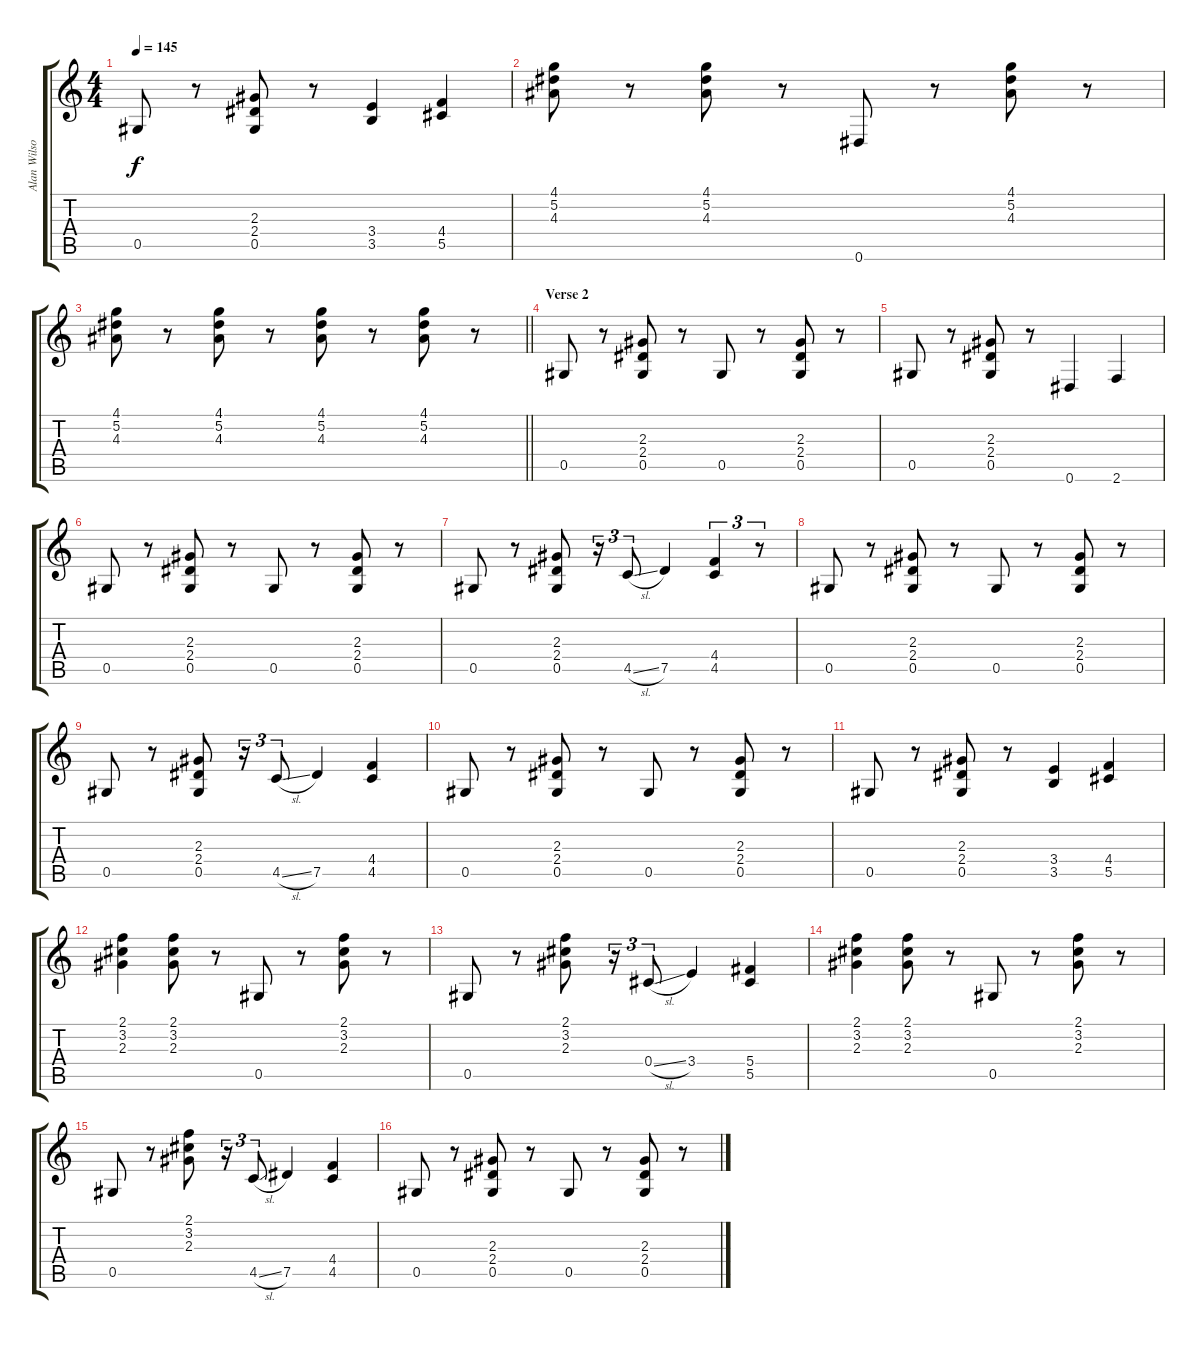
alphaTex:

\track ("Alan Wilson" "Alan Wilso") {instrument electricguitarclean}
\staff {score tabs}
\tuning (Eb4 Bb3 Gb3 Db3 Ab2 Eb2) {hide}
\ts (4 4)
\tempo 145
\clef g2
\ks c
0.5.8{dy f} r.8 (2.3 2.4 0.5).8 r.8 (3.4 3.5).4 (4.4 5.5).4 |
(4.1 5.2 4.3).8 r.8 (4.1 5.2 4.3).8 r.8 0.6.8 r.8 (4.1 5.2 4.3).8 r.8 |
\barLineRight lightlight
(4.1 5.2 4.3).8 r.8 (4.1 5.2 4.3).8 r.8 (4.1 5.2 4.3).8 r.8 (4.1 5.2 4.3).8 r.8 |
\section ("" "Verse 2")
0.5.8 r.8 (2.3 2.4 0.5).8 r.8 0.5.8 r.8 (2.3 2.4 0.5).8 r.8 |
0.5.8 r.8 (2.3 2.4 0.5).8 r.8 0.6.4 2.6.4 |
0.5.8 r.8 (2.3 2.4 0.5).8 r.8 0.5.8 r.8 (2.3 2.4 0.5).8 r.8 |
0.5.8 r.8 (2.3 2.4 0.5).8 r.16{tu (3 2)} 4.5{sl}.8{tu (3 2)} 7.5.4 (4.4 4.5).4{tu (3 2)} r.8{tu (3 2)} |
0.5.8 r.8 (2.3 2.4 0.5).8 r.8 0.5.8 r.8 (2.3 2.4 0.5).8 r.8 |
0.5.8 r.8 (2.3 2.4 0.5).8 r.16{tu (3 2)} 4.5{sl}.8{tu (3 2)} 7.5.4 (4.4 4.5).4 |
0.5.8 r.8 (2.3 2.4 0.5).8 r.8 0.5.8 r.8 (2.3 2.4 0.5).8 r.8 |
0.5.8 r.8 (2.3 2.4 0.5).8 r.8 (3.4 3.5).4 (4.4 5.5).4 |
(2.1 3.2 2.3).4 (2.1 3.2 2.3).8 r.8 0.5.8 r.8 (2.1 3.2 2.3).8 r.8 |
0.5.8 r.8 (2.1 3.2 2.3).8 r.16{tu (3 2)} 0.4{sl}.8{tu (3 2)} 3.4.4 (5.4 5.5).4 |
(2.1 3.2 2.3).4 (2.1 3.2 2.3).8 r.8 0.5.8 r.8 (2.1 3.2 2.3).8 r.8 |
0.5.8 r.8 (2.1 3.2 2.3).8 r.16{tu (3 2)} 4.5{sl}.8{tu (3 2)} 7.5.4 (4.4 4.5).4 |
0.5.8 r.8 (2.3 2.4 0.5).8 r.8 0.5.8 r.8 (2.3 2.4 0.5).8 r.8
